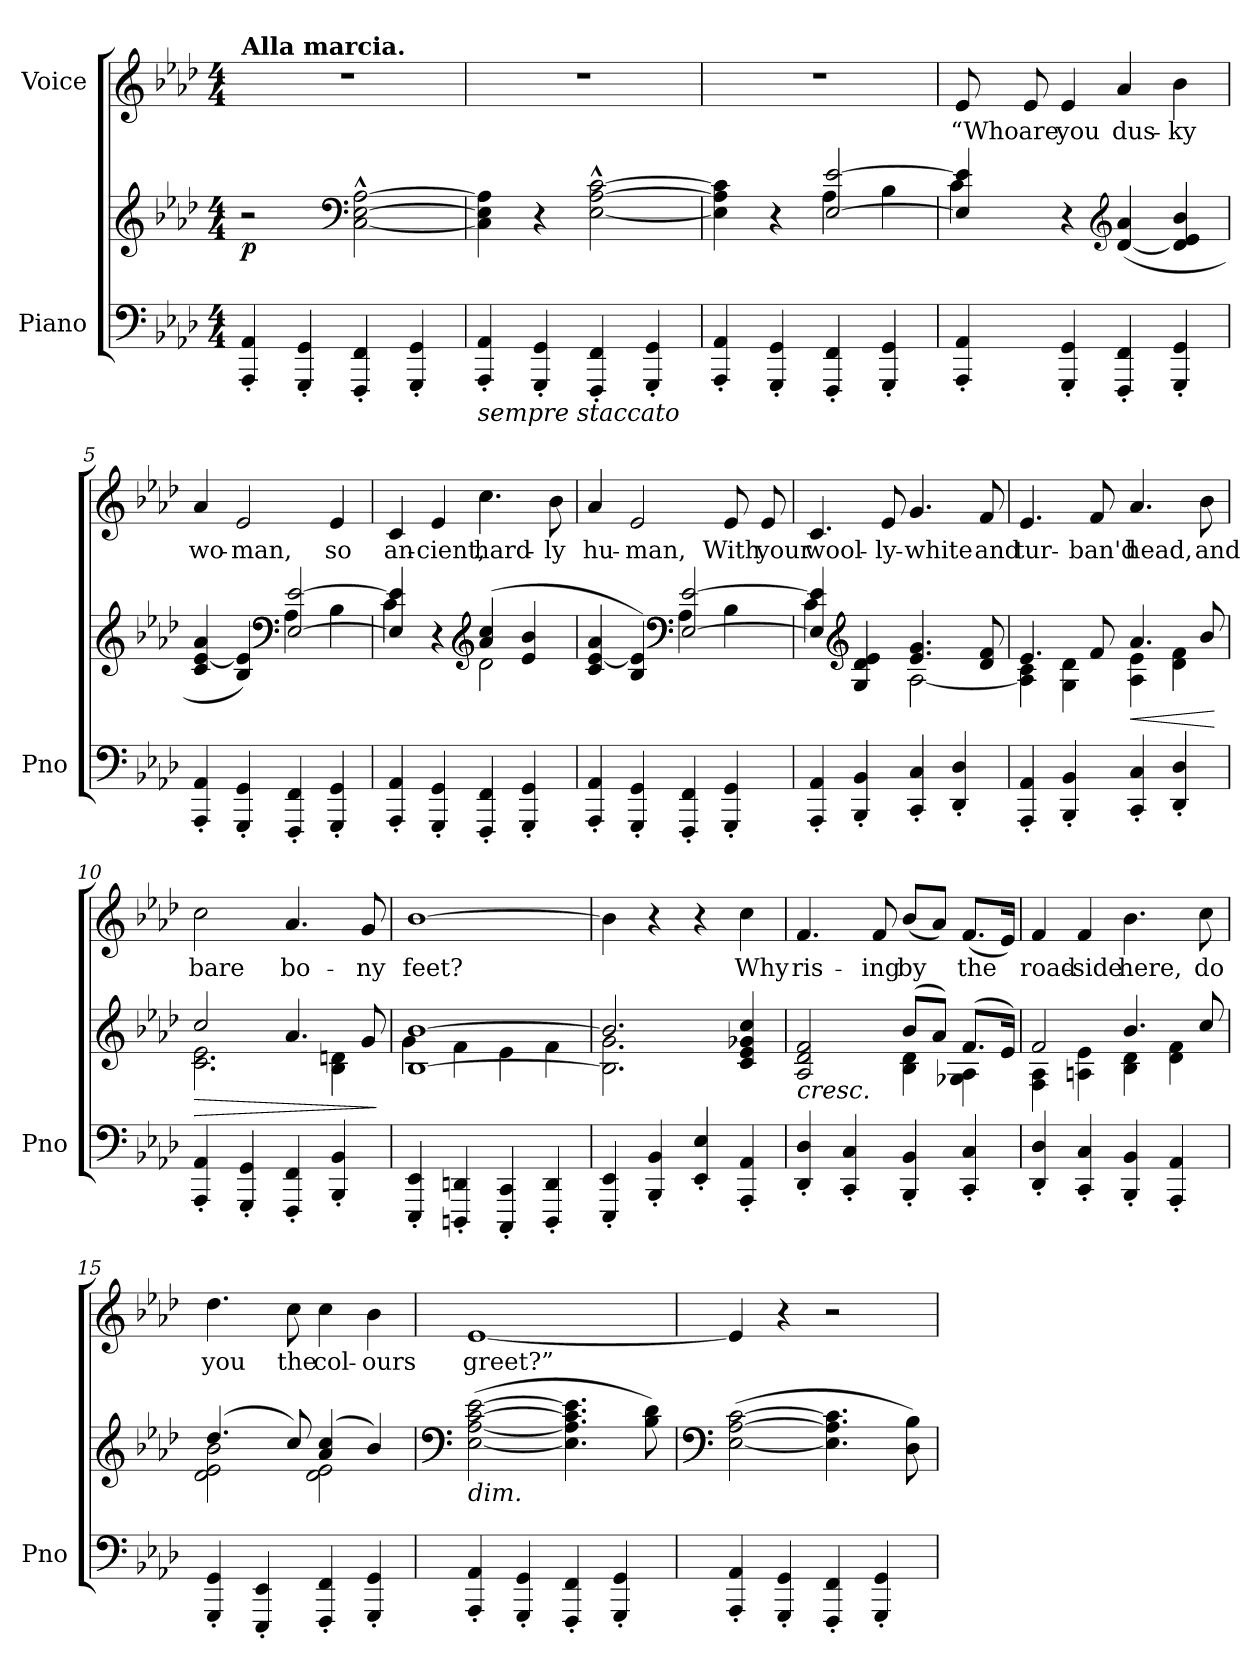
**kern	**kern	**dynam	**kern	**text
*part2	*part2	*part2	*part1	*part1
*staff3	*staff2	*staff2/3	*staff1	*staff1
*I"Piano	*	*	*I"Voice	*
*I'Pno	*	*	*	*
*clefF4	*clefG2	*	*clefG2	*
*k[b-e-a-d-]	*k[b-e-a-d-]	*	*k[b-e-a-d-]	*
*M4/4	*M4/4	*	*M4/4	*
*MM180	*MM180	*	*MM180	*
=1	=1	=1	=1	=1
!	!	!	!LO:TX:a:B:t=Alla marcia.	!
!	!	!LO:DY:b	!	!
4AAA-/' 4AA-/'	2r	p	1r	.
4GGG/' 4GG/'	.	.	.	.
*	*clefF4	*	*	*
4FFF/' 4FF/'	[2C\^^ [2E-\^^ [2A-\^^	.	.	.
4GGG/' 4GG/'	.	.	.	.
=2	=2	=2	=2	=2
!LO:TX:b:i:t=sempre staccato	!	!	!	!
4AAA-/' 4AA-/'	4C\] 4E-\] 4A-\]	.	1r	.
4GGG/' 4GG/'	4r	.	.	.
4FFF/' 4FF/'	[2E-\^^ [2A-\^^ [2c\^^	.	.	.
4GGG/' 4GG/'	.	.	.	.
=3	=3	=3	=3	=3
*	*^	*	*	*
4AAA-/' 4AA-/'	4E-\] 4A-\] 4c\]	2ryy	.	1r	.
4GGG/' 4GG/'	4r	.	.	.	.
4FFF/' 4FF/'	[2E-/ [2e-/	4A-\	.	.	.
4GGG/' 4GG/'	.	4B-\	.	.	.
=4	=4	=4	=4	=4	=4
!	!	!	!	!	!LO:LY:b
4AAA-/' 4AA-/'	4E-/] 4e-/]	4c\	.	8e-/	“Who
!	!	!	!	!	!LO:LY:b
.	.	.	.	8e-/	are
!	!	!	!	!	!LO:LY:b
4GGG/' 4GG/'	4r	2.ryy	.	4e-/	you
*	*clefG2	*	*	*	*
!	!	!	!	!	!LO:LY:b
4FFF/' 4FF/'	(>[4d-/ 4a-/	.	.	4a-/	dus-
!	!	!	!	!	!LO:LY:b
4GGG/' 4GG/'	4d-/] 4e-/ 4b-/	.	.	4b-\	-ky
!!LO:LB:g=z
=5	=5	=5	=5	=5	=5
!	!	!	!	!	!LO:LY:b
4AAA-/' 4AA-/'	4c/ [4e-/ 4a-/	2ryy	.	4a-/	wo-
!	!	!	!	!	!LO:LY:b
4GGG/' 4GG/'	4B-/ 4e-/])	.	.	2e-/	-man,
*	*clefF4	*	*	*	*
4FFF/' 4FF/'	[2E-/ [2e-/	4A-\	.	.	.
!	!	!	!	!	!LO:LY:b
4GGG/' 4GG/'	.	4B-\	.	4e-/	so
=6	=6	=6	=6	=6	=6
!	!	!	!	!	!LO:LY:b
4AAA-/' 4AA-/'	4E-/] 4e-/]	4c\	.	4c/	an-
!	!	!	!	!	!LO:LY:b
4GGG/' 4GG/'	4r	4ryy	.	4e-/	-cient,
*	*clefG2	*	*	*	*
!	!	!	!	!	!LO:LY:b
4FFF/' 4FF/'	(>4a-/ 4cc/	2d-\	.	4.cc\	hard-
4GGG/' 4GG/'	4e-/ 4b-/	.	.	.	.
!	!	!	!	!	!LO:LY:b
.	.	.	.	8b-\	-ly
=7	=7	=7	=7	=7	=7
!	!	!	!	!	!LO:LY:b
4AAA-/' 4AA-/'	4c/ [4e-/ 4a-/	2ryy	.	4a-/	hu-
!	!	!	!	!	!LO:LY:b
4GGG/' 4GG/'	4B-/ 4e-/])	.	.	2e-/	-man,
*	*clefF4	*	*	*	*
4FFF/' 4FF/'	[2E-/ [2e-/	4A-\	.	.	.
!	!	!	!	!	!LO:LY:b
4GGG/' 4GG/'	.	4B-\	.	8e-/	With
!	!	!	!	!	!LO:LY:b
.	.	.	.	8e-/	your
=8	=8	=8	=8	=8	=8
!	!	!	!	!	!LO:LY:b
4AAA-/' 4AA-/'	4E-/] 4e-/]	4c\	.	4.c/	wool-
*	*clefG2	*	*	*	*
4BBB-/' 4BB-/'	4G/ 4d-/ 4e-/	4ryy	.	.	.
!	!	!	!	!	!LO:LY:b
.	.	.	.	8e-/	-ly-
!	!	!	!	!	!LO:LY:b
4CC/' 4C/'	4.e-/ 4.g/	[2A-\	.	4.g/	-white
4DD-/' 4D-/'	.	.	.	.	.
!	!	!	!	!	!LO:LY:b
.	8d-/ 8f/	.	.	8f/	and
!!LO:LB:g=z
=9	=9	=9	=9	=9	=9
!	!	!	!	!	!LO:LY:b
4AAA-/' 4AA-/'	4.e-/	4A-\] 4c\	.	4.e-/	tur-
4BBB-/' 4BB-/'	.	4G\ 4d-\	.	.	.
!	!	!	!	!	!LO:LY:b
.	8f/	.	.	8f/	-ban'd
!	!	!	!LO:HP:b	!	!LO:LY:b
4CC/' 4C/'	4.a-/	4A-\ 4e-\	<	4.a-/	head,
4DD-/' 4D-/'	.	4d-\ 4f\	.	.	.
!	!	!	!	!	!LO:LY:b
.	8b-/	.	.	8b-\	and
*	*v	*v	*	*	*
.	.	[	.	.
=10	=10	=10	=10	=10
!	!	!LO:HP:b	!	!LO:LY:b
*	*^	*	*	*
4AAA-/' 4AA-/'	2cc/	2.c\ 2.e-\	>	2cc\	bare
4GGG/' 4GG/'	.	.	.	.	.
!	!	!	!	!	!LO:LY:b
4FFF/' 4FF/'	4.a-/	.	.	4.a-/	bo-
4BBB-/' 4BB-/'	.	4B-\ 4dn\	.	.	.
!	!	!	!	!	!LO:LY:b
.	8g/	.	.	8g/	-ny
*	*v	*v	*	*	*
.	.	]	.	.
=11	=11	=11	=11	=11
*	*^	*	*	*
!	!	!	!	!	!LO:LY:b
4EEE-/' 4EE-/'	[1B- [1b-	4g\	.	[1b-	feet?
4DDDn/' 4DDn/'	.	4f\	.	.	.
4CCC/' 4CC/'	.	4e-\	.	.	.
4DDD/' 4DD/'	.	4f\	.	.	.
=12	=12	=12	=12	=12	=12
4EEE-/' 4EE-/'	2.b-/]	2.B-\] 2.g\	.	4b-\]	.
4BBB-/' 4BB-/'	.	.	.	4r	.
4EE-/' 4E-/'	.	.	.	4r	.
!	!	!	!	!	!LO:LY:b
4AAA-/' 4AA-/'	4c/ 4e-/ 4g-X/ 4cc/	4ryy	.	4cc\	Why
!!LO:PB:g=z
=13	=13	=13	=13	=13	=13
!	!LO:TX:b:i:t=cresc.	!	!	!	!
!	!	!	!	!	!LO:LY:b
4DD-/' 4D-/'	2A-/ 2d-/ 2f/	2ryy	.	4.f/	ris-
4CC/' 4C/'	.	.	.	.	.
!	!	!	!	!	!LO:LY:b
.	.	.	.	8f/	-ing
!	!	!	!	!	!LO:LY:b
4BBB-/' 4BB-/'	(>8b-/L	4B-\ 4d-\	.	(<8b-/L	by
.	8a-/J)	.	.	8a-/J)	.
!	!	!	!	!	!LO:LY:b
4CC/' 4C/'	(>8.f/L	4G-X\ 4A-\	.	(<8.f/L	the
.	16e-/Jk)	.	.	16e-/Jk)	.
=14	=14	=14	=14	=14	=14
!	!	!	!	!	!LO:LY:b
4DD-/' 4D-/'	2f/	4F\ 4A-\	.	4f/	road-
!	!	!	!	!	!LO:LY:b
4CC/' 4C/'	.	4An\ 4e-\	.	4f/	-side
!	!	!	!	!	!LO:LY:b
4BBB-/' 4BB-/'	4.b-/	4B-\ 4d-\	.	4.b-\	here,
4AAA-/' 4AA-/'	.	4d-\ 4f\	.	.	.
!	!	!	!	!	!LO:LY:b
.	8cc/	.	.	8cc\	do
=15	=15	=15	=15	=15	=15
!	!	!	!	!	!LO:LY:b
4GGG/' 4GG/'	(>4.dd-/	2d-\ 2e-\ 2b-\	.	4.dd-\	you
4EEE-/' 4EE-/'	.	.	.	.	.
!	!	!	!	!	!LO:LY:b
.	8cc/)	.	.	8cc\	the
!	!	!	!	!	!LO:LY:b
4FFF/' 4FF/'	(>4a-/ 4cc/	2d-\ 2e-\	.	4cc\	col-
!	!	!	!	!	!LO:LY:b
4GGG/' 4GG/'	4b-/)	.	.	4b-\	-ours
*	*v	*v	*	*	*
=16	=16	=16	=16	=16
*	*clefF4	*	*	*
!	!LO:TX:b:i:t=dim.	!	!	!
!	!	!	!	!LO:LY:b
4AAA-/' 4AA-/'	(>[2E-\ [2A-\ [2c\ [2e-\	.	[1e-	greet?”
4GGG/' 4GG/'	.	.	.	.
4FFF/' 4FF/'	4.E-\] 4.A-\] 4.c\] 4.e-\]	.	.	.
4GGG/' 4GG/'	.	.	.	.
.	8B-\ 8d-\)	.	.	.
=17	=17	=17	=17	=17
*	*clefF4	*	*	*
4AAA-/' 4AA-/'	(>[2E-\ [2A-\ [2c\	.	4e-/]	.
4GGG/' 4GG/'	.	.	4r	.
4FFF/' 4FF/'	4.E-\] 4.A-\] 4.c\]	.	2r	.
4GGG/' 4GG/'	.	.	.	.
.	8D-\ 8B-\)	.	.	.
=	=	=	=	=
*-	*-	*-	*-	*-
